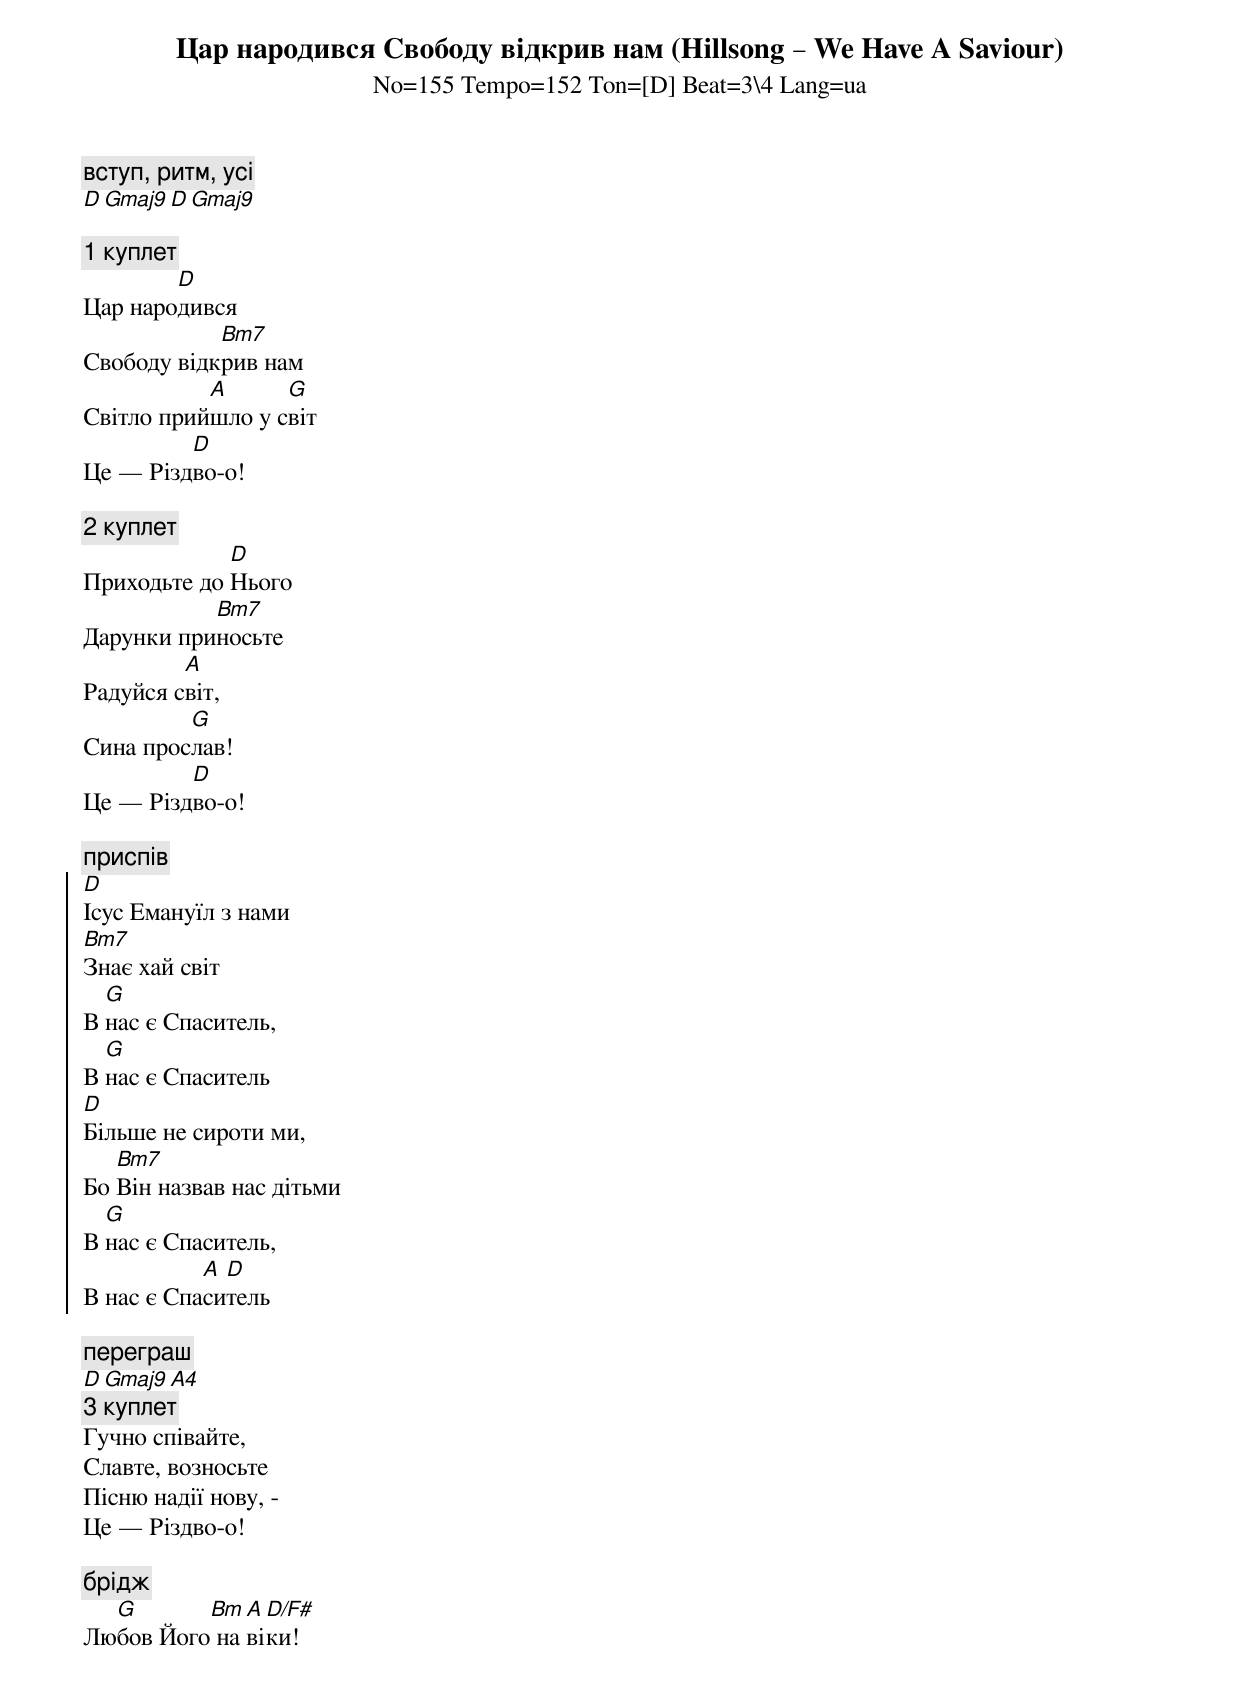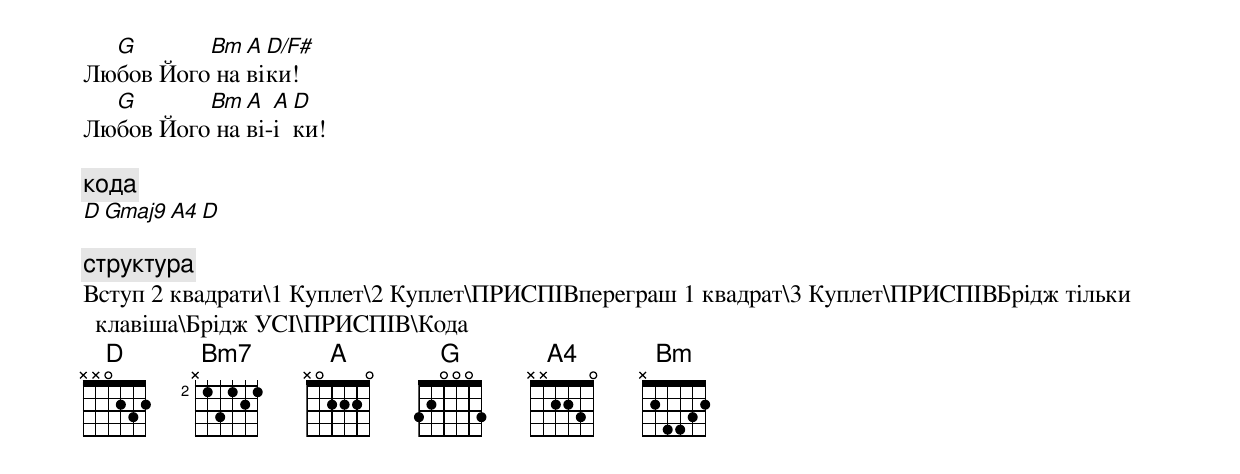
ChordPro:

{title:Цар народився Свободу відкрив нам (Hillsong – We Have A Saviour)}
{subtitle:No=155 Tempo=152 Ton=[D] Beat=3\4 Lang=ua}

{c: вступ, ритм, усі}
[D][Gmaj9][D][Gmaj9]

{c: 1 куплет}
Цар наро[D]дився
Свободу відк[Bm7]рив нам
Світло прий[A]шло у с[G]віт
Це — Різд[D]во-о!

{c: 2 куплет}
Приходьте до [D]Нього
Дарунки при[Bm7]носьте
Радуйся с[A]віт,
Сина прос[G]лав!
Це — Різд[D]во-о!

{c: приспів}
{soc}
[D]Ісус Емануїл з нами
[Bm7]Знає хай світ
В [G]нас є Спаситель,
В [G]нас є Спаситель
[D]Більше не сироти ми,
Бо [Bm7]Він назвав нас дітьми
В [G]нас є Спаситель,
В нас є Спа[A]си[D]тель
{eoc}

{c: переграш}
[D][Gmaj9][A4]
{c: 3 куплет}
Гучно співайте,
Славте, возносьте
Пісню надії нову, -
Це — Різдво-о!

{c: брідж}
{sob}
Лю[G]бов Його[Bm] на[A]ві[D/F#]ки!
Лю[G]бов Його[Bm] на[A]ві[D/F#]ки!
Лю[G]бов Його[Bm] на[A]ві-[A]і[D]ки!
{eob}

{c: кода}
[D][Gmaj9][A4][D]

{c: структура}
Вступ 2 квадрати\1 Куплет\2 Куплет\ПРИСПІВ\
переграш 1 квадрат\3 Куплет\ПРИСПІВ\
Брідж тільки клавіша\Брідж УСІ\ПРИСПІВ\Кода
